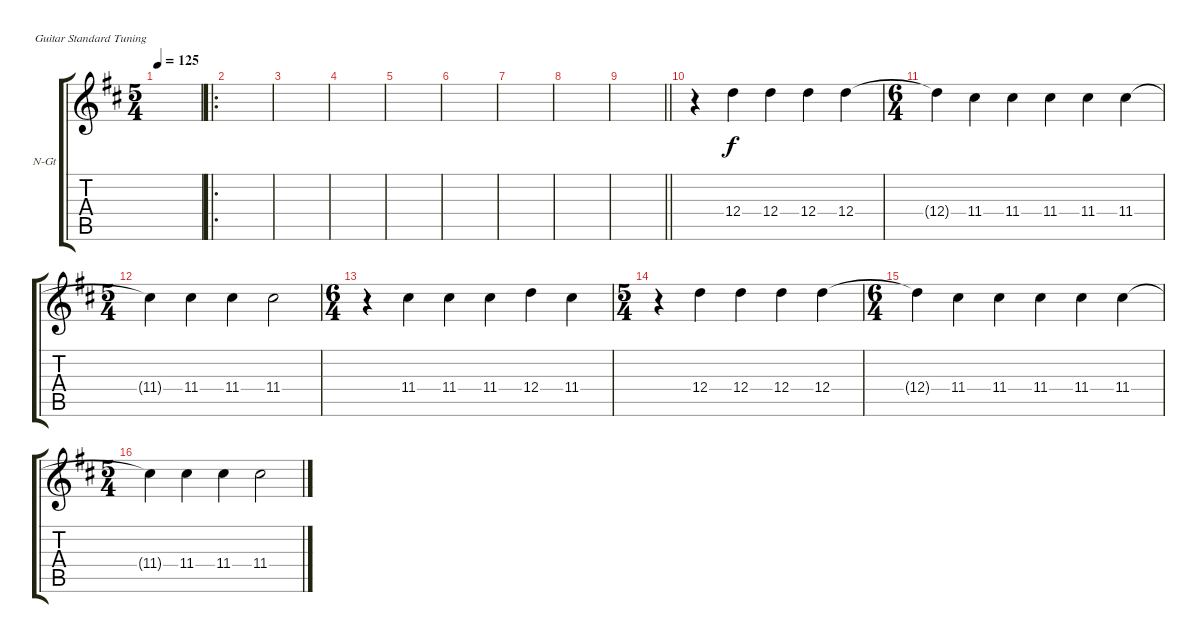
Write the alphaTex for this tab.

\defaultSystemsLayout 4
\bracketExtendMode groupsimilarinstruments
\firstSystemTrackNameOrientation horizontal
\otherSystemsTrackNameOrientation horizontal
\track ("ГОЛОС СПРАВА" "N-Gt") {instrument acousticguitarnylon}
\staff {score tabs}
\tuning (E4 B3 G3 D3 A2 E2)
\ts (5 4)
\tempo 125
\clef g2
\scale
0.525292
\ks bminor
|
\ro
\scale
0.237354 |
\scale
0.237354 |
\scale
0.333333 |
\scale
0.333333 |
\scale
0.333333 |
\scale
0.333333 |
\scale
0.333333 |
\scale
0.333333
\barLineRight lightlight
|
\scale
0.18429 r.4 12.4.4 12.4.4 12.4.4 12.4.4 |
\ts (6 4)
\scale
0.407855 12.4{t}.4 11.4.4 11.4.4 11.4.4 11.4.4 11.4.4 |
\ts (5 4)
\scale
0.407855 11.4{t}.4 11.4.4 11.4.4 11.4.2 |
\ts (6 4)
\scale
0.333333 r.4 11.4.4 11.4.4 11.4.4 12.4.4 11.4.4 |
\ts (5 4)
\scale
0.333333 r.4 12.4.4 12.4.4 12.4.4 12.4.4 |
\ts (6 4)
\scale
0.333333 12.4{t}.4 11.4.4 11.4.4 11.4.4 11.4.4 11.4.4 |
\ts (5 4)
\scale
0.333333 11.4{t}.4 11.4.4 11.4.4 11.4.2
